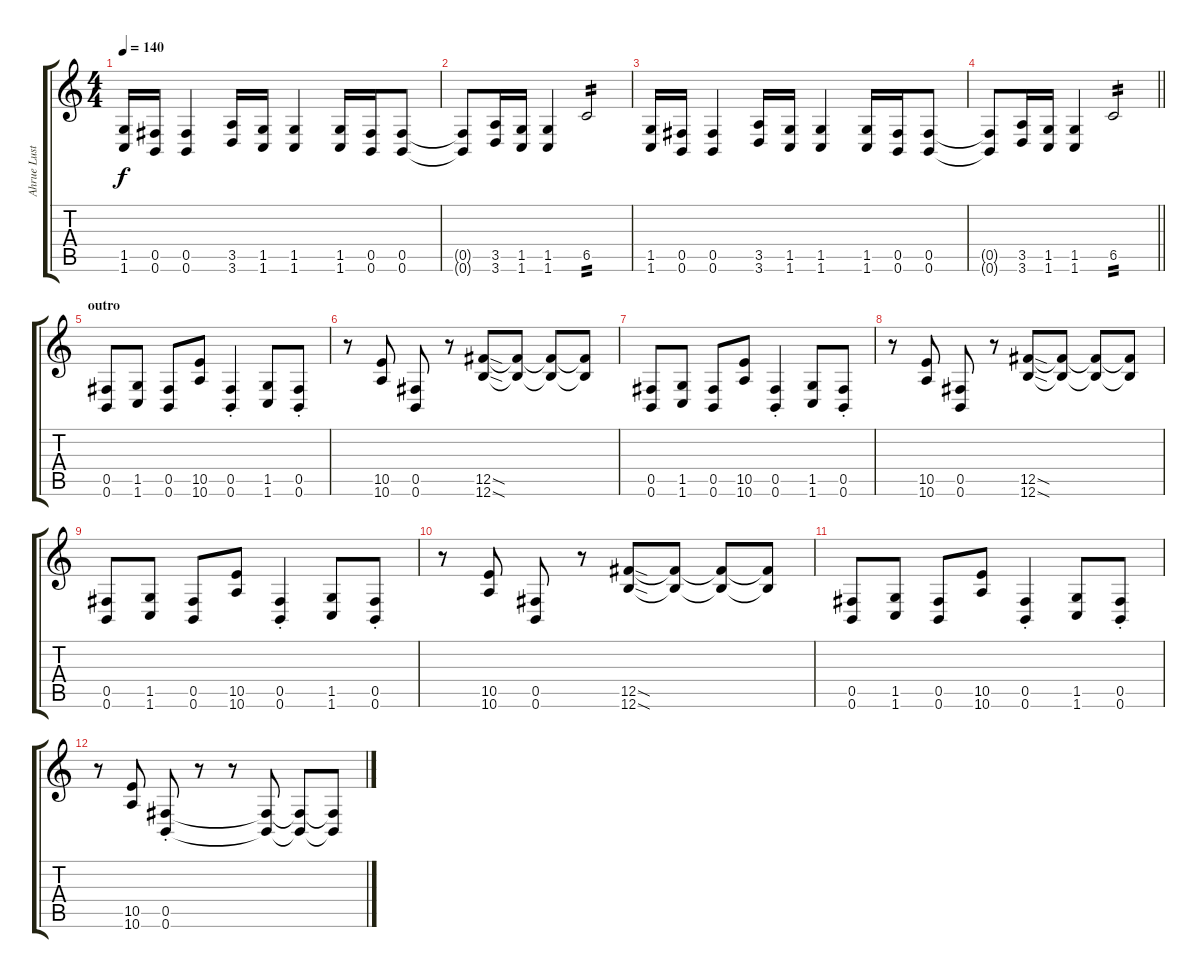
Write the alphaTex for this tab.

\track ("Ahrue Luster" "Ahrue Lust") {solo instrument distortionguitar}
\staff {score tabs}
\tuning (Db4 Ab3 E3 B2 Gb2 B1) {hide}
\ts (4 4)
\tempo 140
\clef g2
\ks c
(1.5 1.6).16{dy f} (0.5 0.6).16 (0.5 0.6).4 (3.5 3.6).16 (1.5 1.6).16 (1.5 1.6).4 (1.5 1.6).16 (0.5 0.6).16 (0.5 0.6).8 |
(0.5{t} 0.6{t}).8 (3.5 3.6).16 (1.5 1.6).16 (1.5 1.6).4 6.5.2{tp 2} |
(1.5 1.6).16 (0.5 0.6).16 (0.5 0.6).4 (3.5 3.6).16 (1.5 1.6).16 (1.5 1.6).4 (1.5 1.6).16 (0.5 0.6).16 (0.5 0.6).8 |
\barLineRight lightlight
(0.5{t} 0.6{t}).8 (3.5 3.6).16 (1.5 1.6).16 (1.5 1.6).4 6.5.2{tp 2} |
\section ("" "outro")
(0.5 0.6).8 (1.5 1.6).8 (0.5 0.6).8 (10.5 10.6).8 (0.5{st} 0.6{st}).4 (1.5 1.6).8 (0.5{st} 0.6{st}).8 |
r.8 (10.5 10.6).8 (0.5 0.6).8 r.8 (12.5{sod} 12.6{sod}).8 (12.5{t} 12.6{t}).8 (12.5{t} 12.6{t}).8 (12.5{t} 12.6{t}).8 |
(0.5 0.6).8 (1.5 1.6).8 (0.5 0.6).8 (10.5 10.6).8 (0.5{st} 0.6{st}).4 (1.5 1.6).8 (0.5{st} 0.6{st}).8 |
r.8 (10.5 10.6).8 (0.5 0.6).8 r.8 (12.5{sod} 12.6{sod}).8 (12.5{t} 12.6{t}).8 (12.5{t} 12.6{t}).8 (12.5{t} 12.6{t}).8 |
(0.5 0.6).8 (1.5 1.6).8 (0.5 0.6).8 (10.5 10.6).8 (0.5{st} 0.6{st}).4 (1.5 1.6).8 (0.5{st} 0.6{st}).8 |
r.8 (10.5 10.6).8 (0.5 0.6).8 r.8 (12.5{sod} 12.6{sod}).8 (12.5{t} 12.6{t}).8 (12.5{t} 12.6{t}).8 (12.5{t} 12.6{t}).8 |
(0.5 0.6).8 (1.5 1.6).8 (0.5 0.6).8 (10.5 10.6).8 (0.5{st} 0.6{st}).4 (1.5 1.6).8 (0.5{st} 0.6{st}).8 |
r.8 (10.5 10.6).8 (0.5{st} 0.6{st}).8 r.8 r.8 (0.5{t} 0.6{t}).8 (0.5{t} 0.6{t}).8 (0.5{t} 0.6{t}).8
